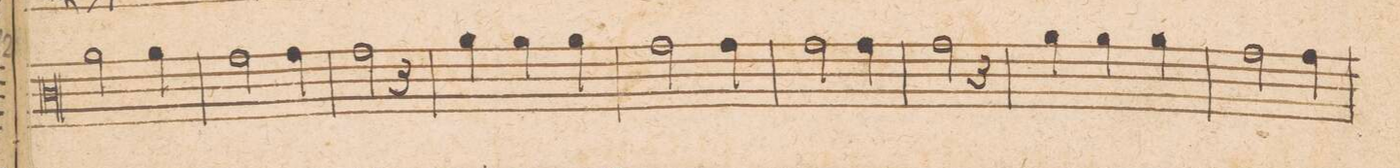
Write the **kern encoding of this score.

**kern	**text
*I"[ALTVS.]	*
*clefC3	*
*k[]	*
*M3/4	*
2a\	.
4a\	.
=11	=11
2g\	.
4g\	.
=12	=12
2g\	.
4r	.
=13	=13
4a\	.
4a\	.
4a\	.
=14	=14
2g\	.
4g\	.
=15	=15
2g\	.
4g\	.
=16	=16
2g\	.
4r	.
=17	=17
4a\	.
4a\	.
4a\	.
=18	=18
2g\	.
4g\	.
=19	=19
*-	*-
